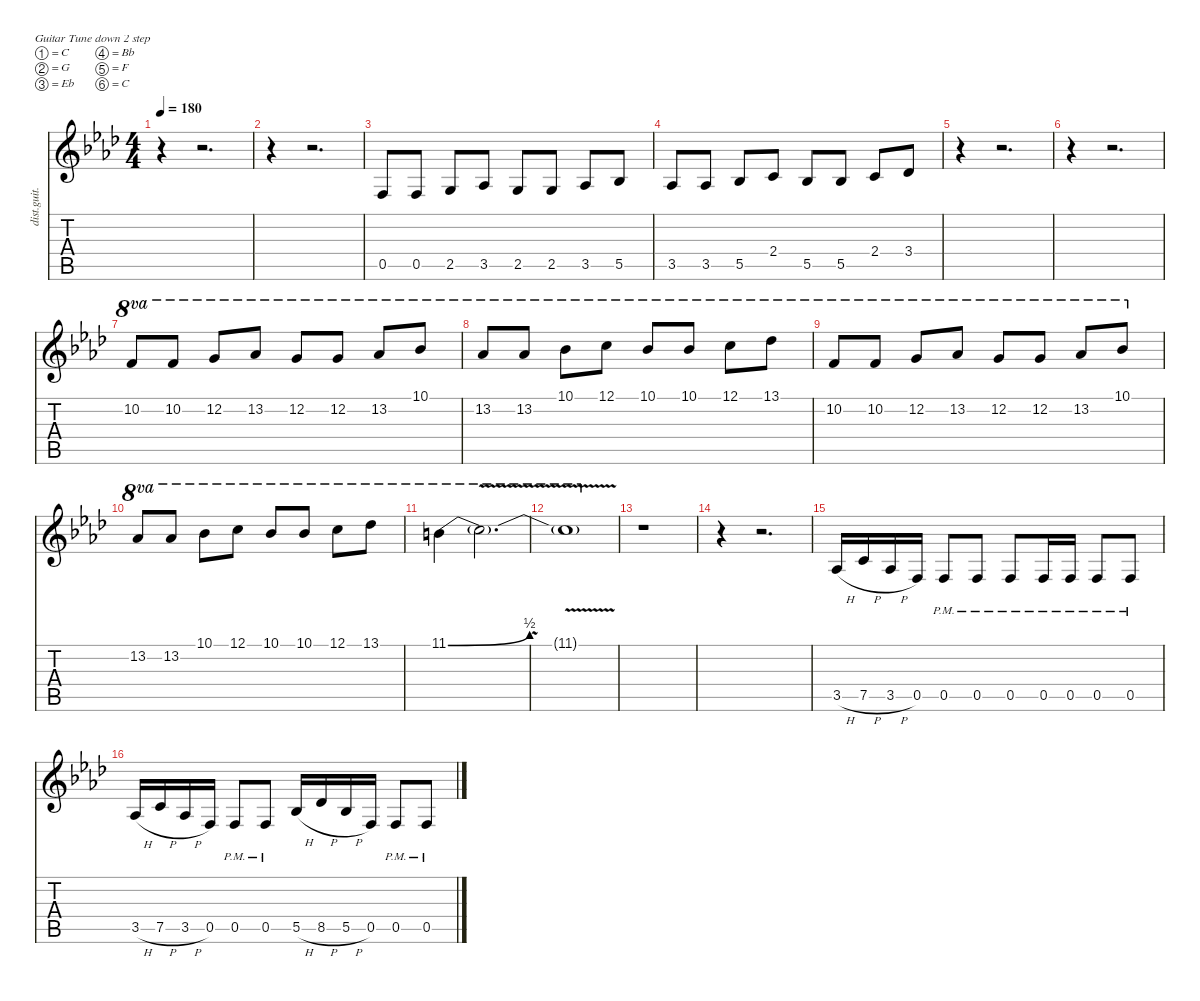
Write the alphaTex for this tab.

\defaultSystemsLayout 4
\hideDynamics
\bracketExtendMode nobrackets
\track ("Rob" "dist.guit.") {instrument distortionguitar}
\staff {score tabs}
\tuning (C4 G3 Eb3 Bb2 F2 C2)
\ts (4 4)
\tempo 180
\clef g2
\ks fminor
r.4{dy f beam Down} r.2{d beam Down} |
r.4{beam Down} r.2{d beam Down} |
0.5{acc forcenatural}.8{beam Up} 0.5{acc forcenatural}.8{beam Up} 2.5{acc forcenatural}.8{beam Up} 3.5{acc b}.8{beam Up} 2.5{acc forcenatural}.8{beam Up} 2.5{acc forcenatural}.8{beam Up} 3.5{acc b}.8{beam Up} 5.5{acc b}.8{beam Up} |
3.5{acc b}.8{beam Up} 3.5{acc b}.8{beam Up} 5.5{acc b}.8{beam Up} 2.4{acc forcenatural}.8{beam Up} 5.5{acc b}.8{beam Up} 5.5{acc b}.8{beam Up} 2.4{acc forcenatural}.8{beam Up} 3.4{acc b}.8{beam Up} |
r.4{beam Down} r.2{d beam Down} |
r.4{beam Down} r.2{d beam Down} |
10.2{acc forcenatural}.8{ot 8va beam Up} 10.2{acc forcenatural}.8{ot 8va beam Up} 12.2{acc forcenatural}.8{ot 8va beam Up} 13.2{acc b}.8{ot 8va beam Up} 12.2{acc forcenatural}.8{ot 8va beam Up} 12.2{acc forcenatural}.8{ot 8va beam Up} 13.2{acc b}.8{ot 8va beam Up} 10.1{acc b}.8{ot 8va beam Up} |
13.2{acc b}.8{ot 8va beam Up} 13.2{acc b}.8{ot 8va beam Up} 10.1{acc b}.8{ot 8va beam Down} 12.1{acc forcenatural}.8{ot 8va beam Down} 10.1{acc b}.8{ot 8va beam Up} 10.1{acc b}.8{ot 8va beam Up} 12.1{acc forcenatural}.8{ot 8va beam Down} 13.1{acc b}.8{ot 8va beam Down} |
10.2{acc forcenatural}.8{ot 8va beam Up} 10.2{acc forcenatural}.8{ot 8va beam Up} 12.2{acc forcenatural}.8{ot 8va beam Up} 13.2{acc b}.8{ot 8va beam Up} 12.2{acc forcenatural}.8{ot 8va beam Up} 12.2{acc forcenatural}.8{ot 8va beam Up} 13.2{acc b}.8{ot 8va beam Up} 10.1{acc b}.8{ot 8va beam Up} |
13.2{acc b}.8{ot 8va beam Up} 13.2{acc b}.8{ot 8va beam Up} 10.1{acc b}.8{ot 8va beam Down} 12.1{acc forcenatural}.8{ot 8va beam Down} 10.1{acc b}.8{ot 8va beam Up} 10.1{acc b}.8{ot 8va beam Up} 12.1{acc forcenatural}.8{ot 8va beam Down} 13.1{acc b}.8{ot 8va beam Down} |
11.1{be (bend 0 0 60 2) acc forcenatural}.4{ot 8va beam Down} 11.1{v t}.2{d ot 8va beam Down} |
11.1{v t}.1{ot 8va beam Down} |
r.1{beam Down} |
r.4{beam Down} r.2{d beam Down} |
3.5{h acc b}.16{beam Up} 7.5{h acc forcenatural}.16{beam Up} 3.5{h acc b}.16{beam Up} 0.5{acc forcenatural}.16{beam Up} 0.5{pm acc forcenatural}.8{beam Up} 0.5{pm acc forcenatural}.8{beam Up} 0.5{pm acc forcenatural}.8{beam Up} 0.5{pm acc forcenatural}.16{beam Up} 0.5{pm acc forcenatural}.16{beam Up} 0.5{pm acc forcenatural}.8{beam Up} 0.5{pm acc forcenatural}.8{beam Up} |
3.5{h acc b}.16{beam Up} 7.5{h acc forcenatural}.16{beam Up} 3.5{h acc b}.16{beam Up} 0.5{acc forcenatural}.16{beam Up} 0.5{pm acc forcenatural}.8{beam Up} 0.5{pm acc forcenatural}.8{beam Up} 5.5{h acc b}.16{beam Up} 8.5{h acc b}.16{beam Up} 5.5{h acc b}.16{beam Up} 0.5{acc forcenatural}.16{beam Up} 0.5{pm acc forcenatural}.8{beam Up} 0.5{pm acc forcenatural}.8{beam Up}
